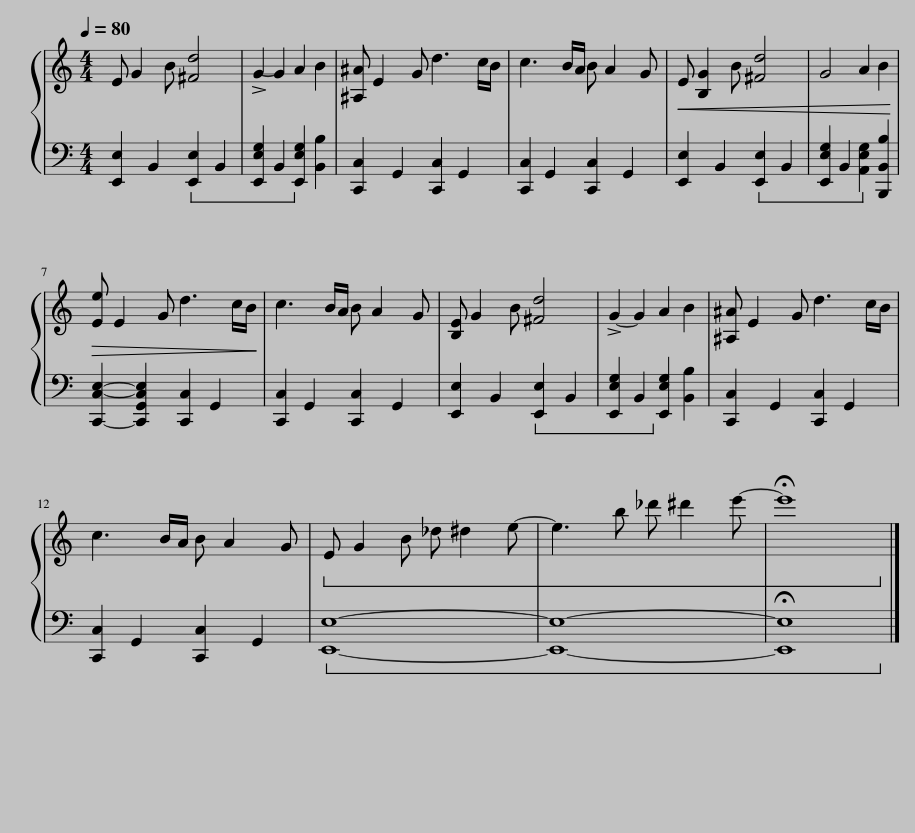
X:1
%%score { 1 | 2 }
L:1/8
Q:1/4=80
M:4/4
I:linebreak $
K:C
V:1 treble
V:2 bass
V:1
 E G2 B [^Fd]4 | !>!G2- G2 A2 B2 | [^A,^A] E2 G d3 c/B/ | c3 B/A/ B A2 G |!<(! E [B,G]2 B [^Fd]4 | %5
 G4 A2 B2!<)! |$!>(! [Ee] E2 G d3 c/B/!>)! | c3 B/A/ B A2 G | [B,E] G2 B [^Fd]4 | !>!G2- G2 A2 B2 | %10
 [^A,^A] E2 G d3 c/B/ |$ c3 B/A/ B A2 G | E G2 B _d ^d2 e- | e3 b _d' ^d'2 e'- | !fermata!e'8 |] %15
V:2
 [E,,E,]2!ped! B,,2 [E,,E,]2 B,,2!ped-up! | [E,,E,G,]2 B,,2 [E,,E,G,]2 [B,,B,]2 | [C,,C,]2 G,,2 [C,,C,]2 G,,2 | [C,,C,]2 G,,2 [C,,C,]2 G,,2 | [E,,E,]2 B,,2!ped! [E,,E,]2 B,,2!ped-up! | %5
 [E,,E,G,]2 B,,2 [A,,E,G,]2 [B,,,B,,B,]2 |$ [C,,C,E,]2- [C,,G,,C,E,]2 [C,,C,]2 G,,2 | [C,,C,]2 G,,2 [C,,C,]2 G,,2 | [E,,E,]2 B,,2!ped! [E,,E,]2 B,,2!ped-up! | [E,,E,G,]2 B,,2 [E,,E,G,]2 [B,,B,]2 | %10
 [C,,C,]2 G,,2 [C,,C,]2 G,,2 |$ [C,,C,]2 G,,2 [C,,C,]2 G,,2 |!ped! [E,,E,]8- | [E,,E,]8- | !fermata![E,,E,]8!ped-up! |] %15
